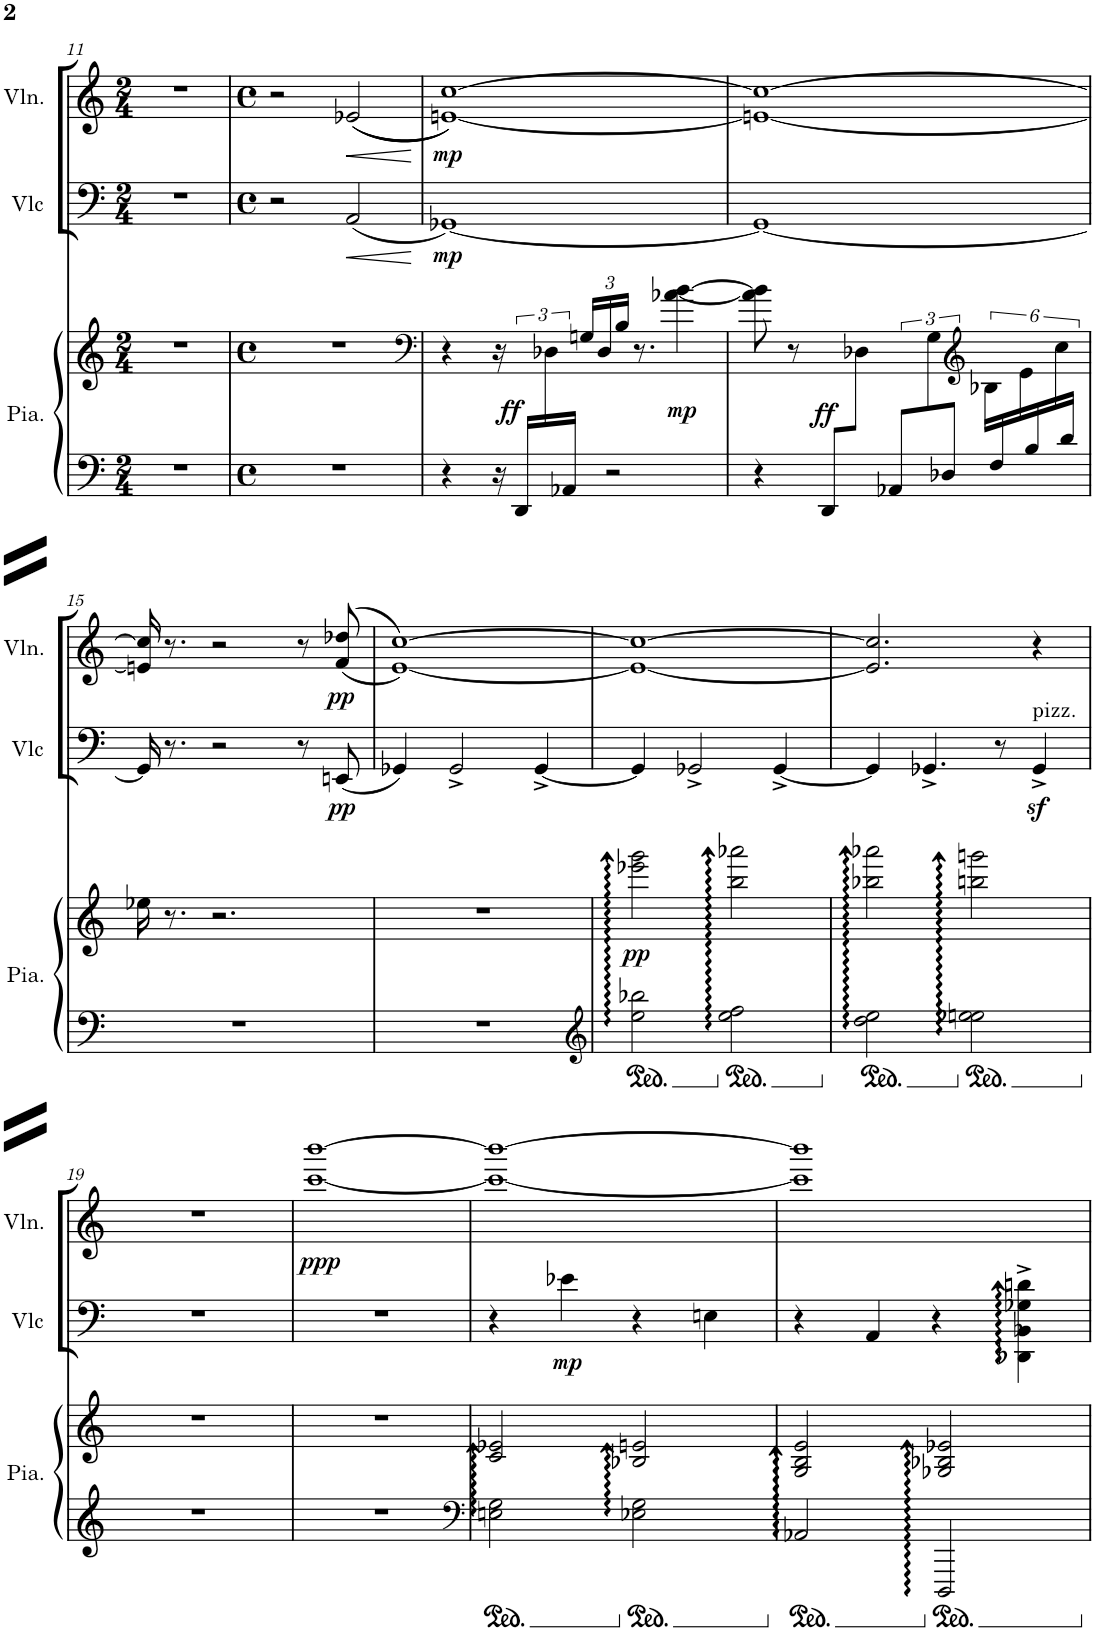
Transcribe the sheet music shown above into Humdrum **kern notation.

**kern	**kern	**dynam	**kern	**dynam	**kern	**dynam
*part3	*part3	*part3	*part2	*part2	*part1	*part1
*staff4	*staff3	*staff3/4	*staff2	*staff2	*staff1	*staff1
*I"Piano	*	*	*I"Violoncelle	*	*I"Violon	*
*I'Pia.	*	*	*I'Vlc	*	*I'Vln.	*
!!LO:PB:g=z
*clefF4	*clefF4	*	*clefF4	*	*clefG2	*
*k[]	*k[]	*	*k[]	*	*k[]	*
*M2/4	*M2/4	*	*M2/4	*	*M2/4	*
=11	=11	=11	=11	=11	=11	=11
2r	2r	.	2r	.	2r	.
=12	=12	=12	=12	=12	=12	=12
*M4/4	*M4/4	*	*M4/4	*	*M4/4	*
*met(c)	*met(c)	*	*met(c)	*	*met(c)	*
1r	1r	.	2r	.	2r	.
!	!	!	!	!LO:HP:b	!	!LO:HP:b
.	.	.	(2AA/	<	((2e-X/	<
.	.	.	.	[	.	[
=13	=13	=13	=13	=13	=13	=13
*	*clefF4	*	*	*	*	*
*^	*	*	*	*	*	*
!	!	!	!	!	!LO:DY:b	!	!LO:DY:b
16ryy	4r	4r	.	[<1GG-X)	mp	[1en [1cc))	mp
.	16r	16r	.	.	.	.	.
!	!	!	!LO:DY:b	!	!	!	!
24DD/LL	16ryy	24ryy	ff	.	.	.	.
24ryy	.	24D-X\	.	.	.	.	.
.	8ryy	.	.	.	.	.	.
24AA-X/JJ	.	24ryy	.	.	.	.	.
*	*	*Xbrackettup	*	*	*	*	*
2ryy	.	24Gn/LL	.	.	.	.	.
.	.	24D-/	.	.	.	.	.
.	2r	.	.	.	.	.	.
.	.	24B/JJ	.	.	.	.	.
.	.	8.r	.	.	.	.	.
!	!	!	!LO:DY:b	!	!	!	!
.	.	[4a-X\ [4b\	mp	.	.	.	.
16ryy	.	.	.	.	.	.	.
=14	=14	=14	=14	=14	=14	=14	=14
4ryy	4r	8a-\] 8b\]	.	1GG-_	.	1en_ 1cc_	.
.	.	8r	.	.	.	.	.
!	!	!	!LO:DY:b	!	!	!	!
8DD/L	4ryy	8ryy	ff	.	.	.	.
8ryy	.	8D-X\J	.	.	.	.	.
12AA-X/L	2ryy	12ryy	.	.	.	.	.
12ryy	.	12G\	.	.	.	.	.
12D-X/J	.	12ryy	.	.	.	.	.
*	*	*clefG2	*	*	*	*	*
*	*	*brackettup	*	*	*	*	*
24ryy	.	24B-X\LL	.	.	.	.	.
24F/	.	24ryy	.	.	.	.	.
24ryy	.	24e\	.	.	.	.	.
24B/	.	24ryy	.	.	.	.	.
24ryy	.	24cc\	.	.	.	.	.
24d/JJ	.	24ryy	.	.	.	.	.
*v	*v	*	*	*	*	*	*
!!LO:LB:g=z
=15	=15	=15	=15	=15	=15	=15
1r	16ee-X\	.	16GG-/]	.	16en/] 16cc/]	.
.	8.r	.	8.r	.	8.r	.
.	2.r	.	2r	.	2r	.
.	.	.	8r	.	8r	.
!	!	!	!	!LO:DY:b	!	!LO:DY:b
.	.	.	(8EEn/	pp	(>(8f/ 8dd-X/	pp
=16	=16	=16	=16	=16	=16	=16
1r	1r	.	4GG-X/)	.	[1e [1cc))	.
.	.	.	2GG-^/	.	.	.
.	.	.	[4GG-^/	.	.	.
=17	=17	=17	=17	=17	=17	=17
*clefG2	*	*	*	*	*	*
!	!	!LO:DY:b	!	!	!	!
2ee\ 2bb-X\	2eee-X\ 2ggg\	pp	4GG-/]	.	1e_ 1cc_	.
.	.	.	2GG-X^/	.	.	.
2ee\ 2ff\	2bb\ 2aaa-X\	.	.	.	.	.
.	.	.	[4GG-^/	.	.	.
=18	=18	=18	=18	=18	=18	=18
2dd\ 2ee\	2bb-X\ 2aaa-X\	.	4GG-/]	.	2.e/] 2.cc/]	.
.	.	.	4.GG-X^/	.	.	.
2ee-X\ 2een\	2bbn\ 2gggn\	.	.	.	.	.
.	.	.	8r	.	.	.
!	!	!	!LO:TX:a:t=pizz.	!	!	!
.	.	.	4GG-z<^/	.	4r	.
!!LO:LB:g=z
=19	=19	=19	=19	=19	=19	=19
1r	1r	.	1r	.	1r	.
=20	=20	=20	=20	=20	=20	=20
!	!	!	!	!	!	!LO:DY:b
1r	1r	.	1r	.	[1ccc [1bbb	ppp
=21	=21	=21	=21	=21	=21	=21
*clefF4	*	*	*	*	*	*
2En\: 2G\:	2c/ 2e-X/	.	4r	.	1ccc_ 1bbb_	.
!	!	!	!	!LO:DY:b	!	!
.	.	.	4e-X\	mp	.	.
2E-X\: 2G\:	2B-X/ 2en/	.	4r	.	.	.
.	.	.	4En\	.	.	.
=22	=22	=22	=22	=22	=22	=22
2AA-X/	2G/ 2B/ 2e/	.	4r	.	1ccc] 1bbb]	.
.	.	.	4AA/	.	.	.
2DDD/	2G-X/ 2B-X/ 2e-X/	.	4r	.	.	.
.	.	.	4DD-X\^ 4BB-X\^ 4G-X\^ 4dn\^	.	.	.
=	=	=	=	=	=	=
*-	*-	*-	*-	*-	*-	*-
